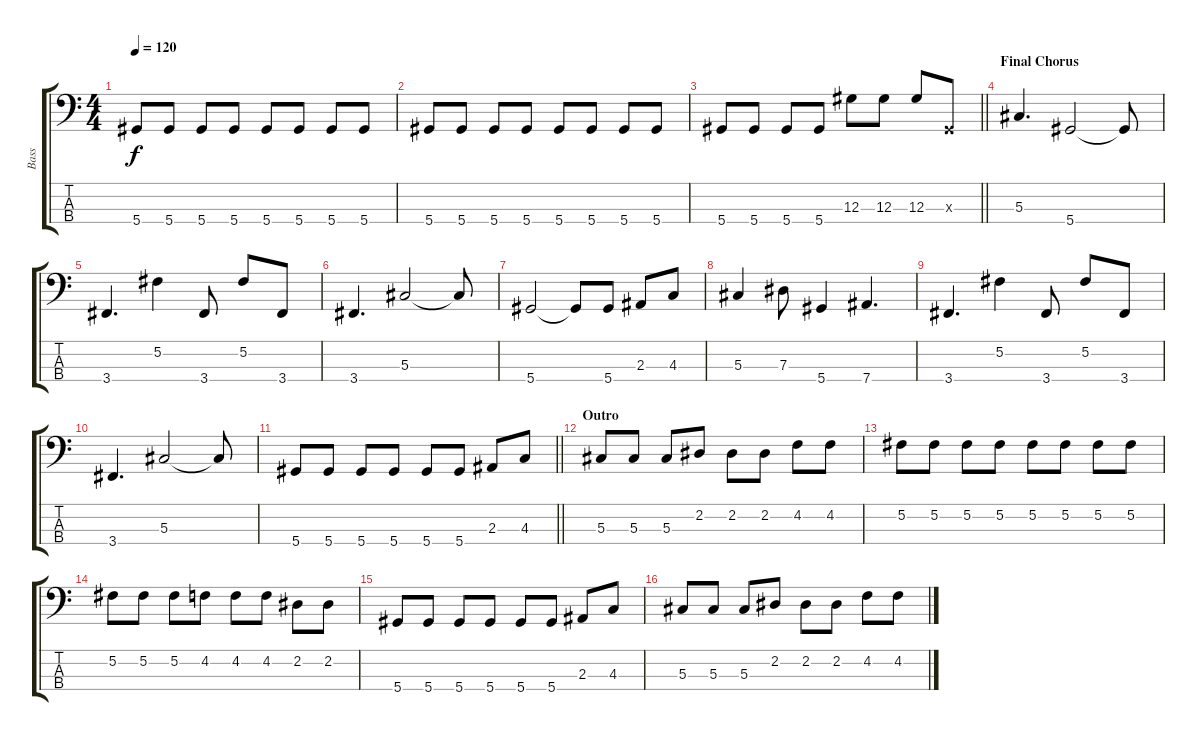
\track ("Bass" "Bass") {instrument electricbasspick bank 255}
\staff {score tabs}
\tuning (Gb2 Db2 Ab1 Eb1) {hide}
\ts (4 4)
\tempo 120
\clef f4
\ks c
5.4.8{dy f} 5.4.8 5.4.8 5.4.8 5.4.8 5.4.8 5.4.8 5.4.8 |
5.4.8 5.4.8 5.4.8 5.4.8 5.4.8 5.4.8 5.4.8 5.4.8 |
\barLineRight lightlight
5.4.8 5.4.8 5.4.8 5.4.8 12.3.8 12.3.8 12.3.8 0.3{x}.8 |
\section ("" "Final Chorus")
5.3.4{d} 5.4.2 5.4{t}.8 |
3.4.4{d} 5.2.4 3.4.8 5.2.8 3.4.8 |
3.4.4{d} 5.3.2 5.3{t}.8 |
5.4.2 5.4{t}.8 5.4.8 2.3.8 4.3.8 |
5.3.4 7.3.8 5.4.4 7.4.4{d} |
3.4.4{d} 5.2.4 3.4.8 5.2.8 3.4.8 |
3.4.4{d} 5.3.2 5.3{t}.8 |
\barLineRight lightlight
5.4.8 5.4.8 5.4.8 5.4.8 5.4.8 5.4.8 2.3.8 4.3.8 |
\section ("" "Outro")
5.3.8 5.3.8 5.3.8 2.2.8 2.2.8 2.2.8 4.2.8 4.2.8 |
5.2.8 5.2.8 5.2.8 5.2.8 5.2.8 5.2.8 5.2.8 5.2.8 |
5.2.8 5.2.8 5.2.8 4.2.8 4.2.8 4.2.8 2.2.8 2.2.8 |
5.4.8 5.4.8 5.4.8 5.4.8 5.4.8 5.4.8 2.3.8 4.3.8 |
5.3.8 5.3.8 5.3.8 2.2.8 2.2.8 2.2.8 4.2.8 4.2.8
